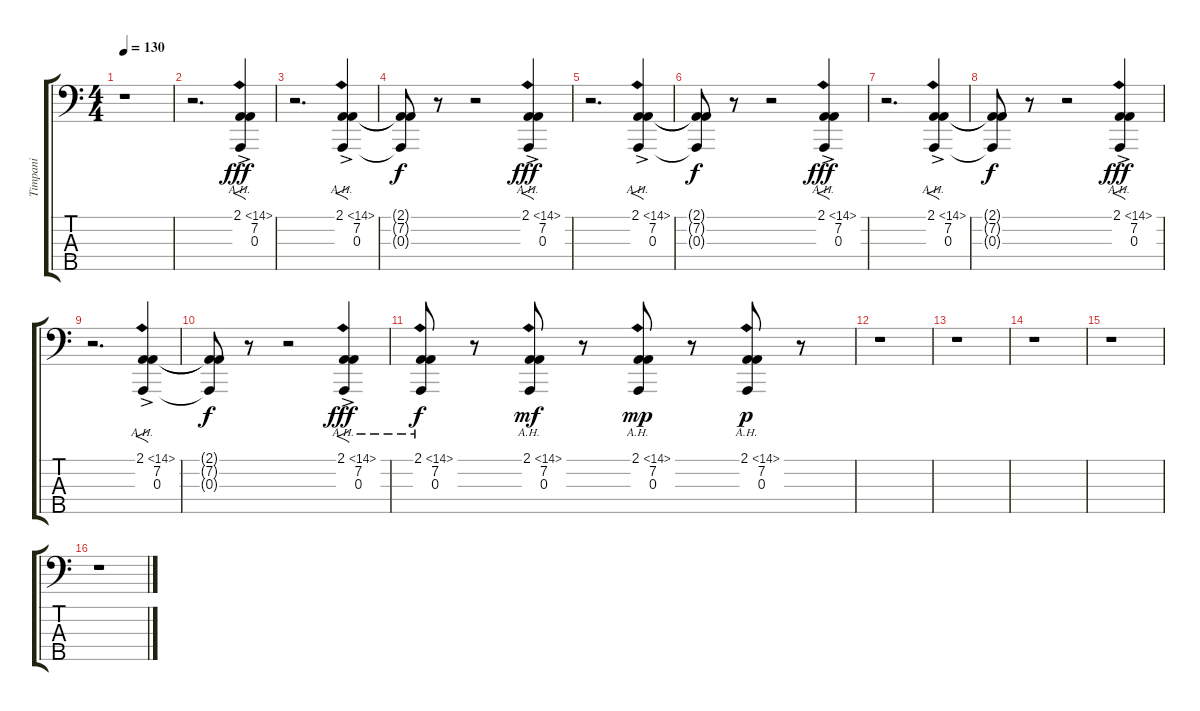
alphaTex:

\track ("Timpani" "Timpani") {instrument timpani}
\staff {score tabs}
\tuning (G2 D2 A1 E1 B0) {hide}
\ts (4 4)
\tempo 130
\clef f4
\ks c
r.1{dy fff} |
r.2{d} (2.1{ah 12 ac} 7.2{ac} 0.3{ac}).4{f volume 16 balance 8 instrument contrabass} |
r.2{d} (2.1{ah 12 ac} 7.2{ac} 0.3{ac}).4{f volume 16 balance 8 instrument contrabass} |
(2.1{t} 7.2{t} 0.3{t}).8{dy f} r.8 r.2 (2.1{ah 12 ac} 7.2{ac} 0.3{ac}).4{f dy fff volume 16 balance 8 instrument contrabass} |
r.2{d} (2.1{ah 12 ac} 7.2{ac} 0.3{ac}).4{f volume 16 balance 8 instrument contrabass} |
(2.1{t} 7.2{t} 0.3{t}).8{dy f} r.8 r.2 (2.1{ah 12 ac} 7.2{ac} 0.3{ac}).4{f dy fff volume 16 balance 8 instrument contrabass} |
r.2{d} (2.1{ah 12 ac} 7.2{ac} 0.3{ac}).4{f volume 16 balance 8 instrument contrabass} |
(2.1{t} 7.2{t} 0.3{t}).8{dy f} r.8 r.2 (2.1{ah 12 ac} 7.2{ac} 0.3{ac}).4{f dy fff volume 16 balance 8 instrument contrabass} |
r.2{d} (2.1{ah 12 ac} 7.2{ac} 0.3{ac}).4{f volume 16 balance 8 instrument contrabass} |
(2.1{t} 7.2{t} 0.3{t}).8{dy f} r.8 r.2 (2.1{ah 12 ac} 7.2{ac} 0.3{ac}).4{f dy fff volume 16 balance 8 instrument contrabass} |
(2.1{ah 12} 7.2 0.3).8{dy f} r.8 (2.1{ah 12} 7.2 0.3).8{dy mf} r.8 (2.1{ah 12} 7.2 0.3).8{dy mp} r.8 (2.1{ah 12} 7.2 0.3).8{dy p} r.8 |
r.1 |
r.1 |
r.1 |
r.1 |
r.1
